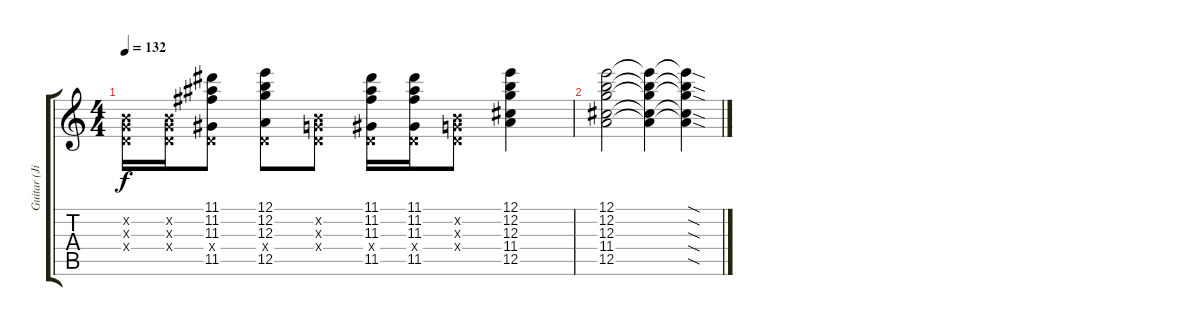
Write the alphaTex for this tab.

\track ("Guitar (Jimmy Page)" "Guitar (Ji") {instrument distortionguitar}
\staff {score tabs}
\tuning (E4 B3 G3 D3 A2 E2) {hide}
\ts (4 4)
\tempo 132
\clef g2
\ks c
(0.2{x} 0.3{x} 0.4{x}).16{dy f} (0.2{x} 0.3{x} 0.4{x}).16 (11.1 11.2 11.3 0.4{x} 11.5).8 (12.1 12.2 12.3 0.4{x} 12.5).8 (0.2{x} 0.3{x} 0.4{x}).8 (11.1 11.2 11.3 0.4{x} 11.5).16 (11.1 11.2 11.3 0.4{x} 11.5).16 (0.2{x} 0.3{x} 0.4{x}).8 (12.1 12.2 12.3 11.4 12.5).4 |
(12.1 12.2 12.3 11.4 12.5).2 (12.1{t} 12.2{t} 12.3{t} 11.4{t} 12.5{t}).4 (12.1{sod t} 12.2{sod t} 12.3{sod t} 11.4{sod t} 12.5{sod t}).4
